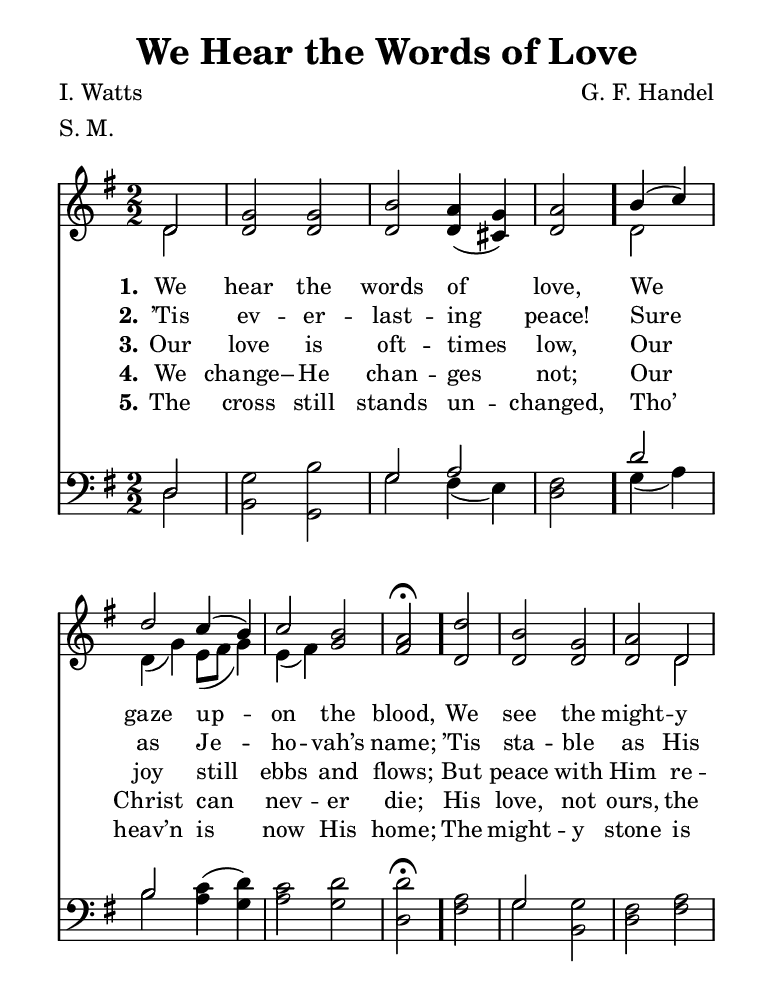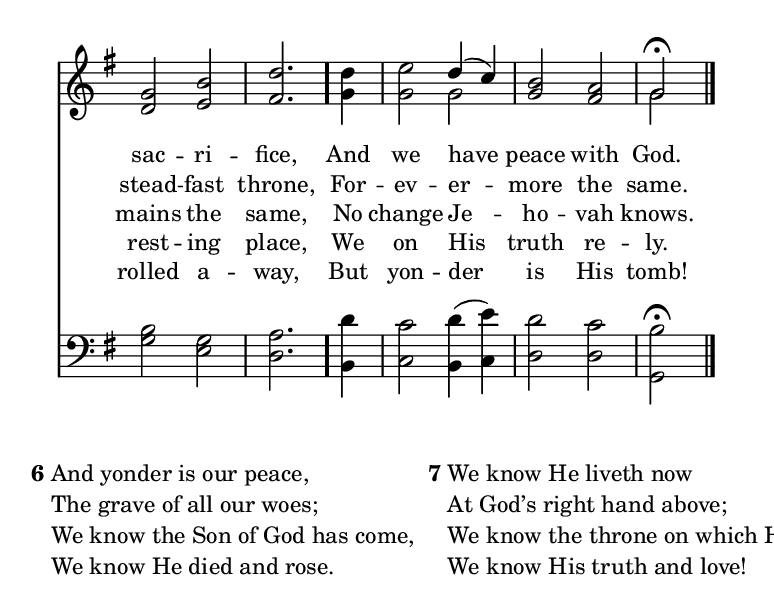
\include "common/global.ily"
\paper {
  \include "common/paper.ily"
  ragged-bottom = ##t
}

\header{
  hymnnumber = "278"
  title = "We Hear the Words of Love"
  tunename = "St. Thomas"
  meter = "S. M."
  poet = "I. Watts"
  composer = "G. F. Handel"
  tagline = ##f
}

ta = { \tempo 2=80 }
tb = { \tempo 2=40 }

% music copied from EOG150 with minor variations

global = {
  \include "common/overrides.ily"
  \override Staff.TimeSignature.style = #'numbered
  \time 2/2
  \override Score.MetronomeMark.transparent = ##t % hide all fermata changes too
  \ta
  \key g \major
  \partial 2
  \autoBeamOff
}

notesSoprano = {
\global
\relative c' {

  d2 | g g b a4( g) | a2
  b4( c) | d2 c4( b) c2 b | \tb a2\fermata \ta \eogbreak
  d2 | b g a d, | g b d2.
  d4 | e2 d4( c) b2 a | \tb g2\fermata \ta

  \bar "|."

}
}

notesAlto = {
\global
\relative e' {

  d2 | d d d d4( cis) | d2
  d2 | d4( g) e8([ fis] g4) | e( fis) g2 | fis2
  d2 | d d d d | d e fis2.
  g4 | g2 g g fis | g2

}
}

notesTenor = {
\global
\relative a, {

  d2 | g b g a | fis2
  d'2 | b c4( d) c2 d | d2
  a2 | g g fis a | b g a2.
  d4 | c2 d4( e) d2 c | b2

}
}

notesBass = {
\global
\relative f {

  d2 | b g g' fis4( e) | d2
  g4( a) | b2 a4( g) a2 g | d2\fermata
  fis2 | g b, d fis | g e d2.
  b4 | c2 b4( c) d2 d | g,2\fermata

}
}

wordsA = \lyricmode {
\set stanza = "1."

We hear the words of love, \bar "."
We gaze up -- on the blood, \bar "."
We see the might -- y sac -- ri -- fice, \bar "."
And we have peace with God. \bar "."

}

wordsB = \lyricmode {
\set stanza = "2."

’Tis ev -- er -- last -- ing peace!
Sure as Je -- ho -- vah’s name;
’Tis sta -- ble as His stead -- fast throne,
For -- ev -- er -- more the same.

}

wordsC = \lyricmode {
\set stanza = "3."

Our love is oft -- times low,
Our joy still ebbs and flows;
But peace with Him re -- mains the same,
No change Je -- ho -- vah knows.

}

wordsD = \lyricmode {
\set stanza = "4."

We change– He chan -- ges not;
Our Christ can nev -- er die;
His love, not ours, the rest -- ing place,
We on His truth re -- ly.

}

wordsE = \lyricmode {
\set stanza = "5."

The cross still stands un -- changed,
Tho’ heav’n is now His home;
The might -- y stone is rolled a -- way,
But yon -- der is His tomb!

}

wordsF = \markuplist {

\line { And yonder is our peace, }
\line { The grave of all our woes; }
\line { We know the Son of God has come, }
\line { We know He died and rose. }

}

wordsG = \markuplist {

\line { We know He liveth now }
\line { At God’s right hand above; }
\line { We know the throne on which He sits }
\line { We know His truth and love! }

}

\score {
  \context ChoirStaff <<
    \context Staff = upper <<
      \set Staff.autoBeaming = ##f
      \set ChoirStaff.systemStartDelimiter = #'SystemStartBar
      \set ChoirStaff.printPartCombineTexts = ##f
      \partcombine #'(2 . 9) \notesSoprano \notesAlto
      \context NullVoice = sopranos { \voiceOne << \notesSoprano >> }
      \context NullVoice = altos { \voiceTwo << \notesAlto >> }
      \context Lyrics = one   \lyricsto sopranos \wordsA
      \context Lyrics = two   \lyricsto sopranos \wordsB
      \context Lyrics = three \lyricsto sopranos \wordsC
      \context Lyrics = four  \lyricsto sopranos \wordsD
      \context Lyrics = five  \lyricsto sopranos \wordsE
    >>
    \context Staff = men <<
      \clef bass
      \set ChoirStaff.printPartCombineTexts = ##f
      \partcombine #'(2 . 9) \notesTenor \notesBass
      \context NullVoice = tenors { \voiceOne << \notesTenor >> }
      \context NullVoice = basses { \voiceTwo << \notesBass >> }
    >>
  >>
  \layout {
    \include "common/layout.ily"
  }
  \midi{
    \include "common/midi.ily"
  }
}

\noPageBreak

\markup { \fill-line {
  \hspace #0.1
  \line{ \bold 6 \column { \wordsF } }
  \hspace #0.1
  \line{ \bold 7 \column { \wordsG } }
  \hspace #0.1
} }

\version "2.19.49"  % necessary for upgrading to future LilyPond versions.

% vi:set et ts=2 sw=2 ai nocindent syntax=lilypond:
